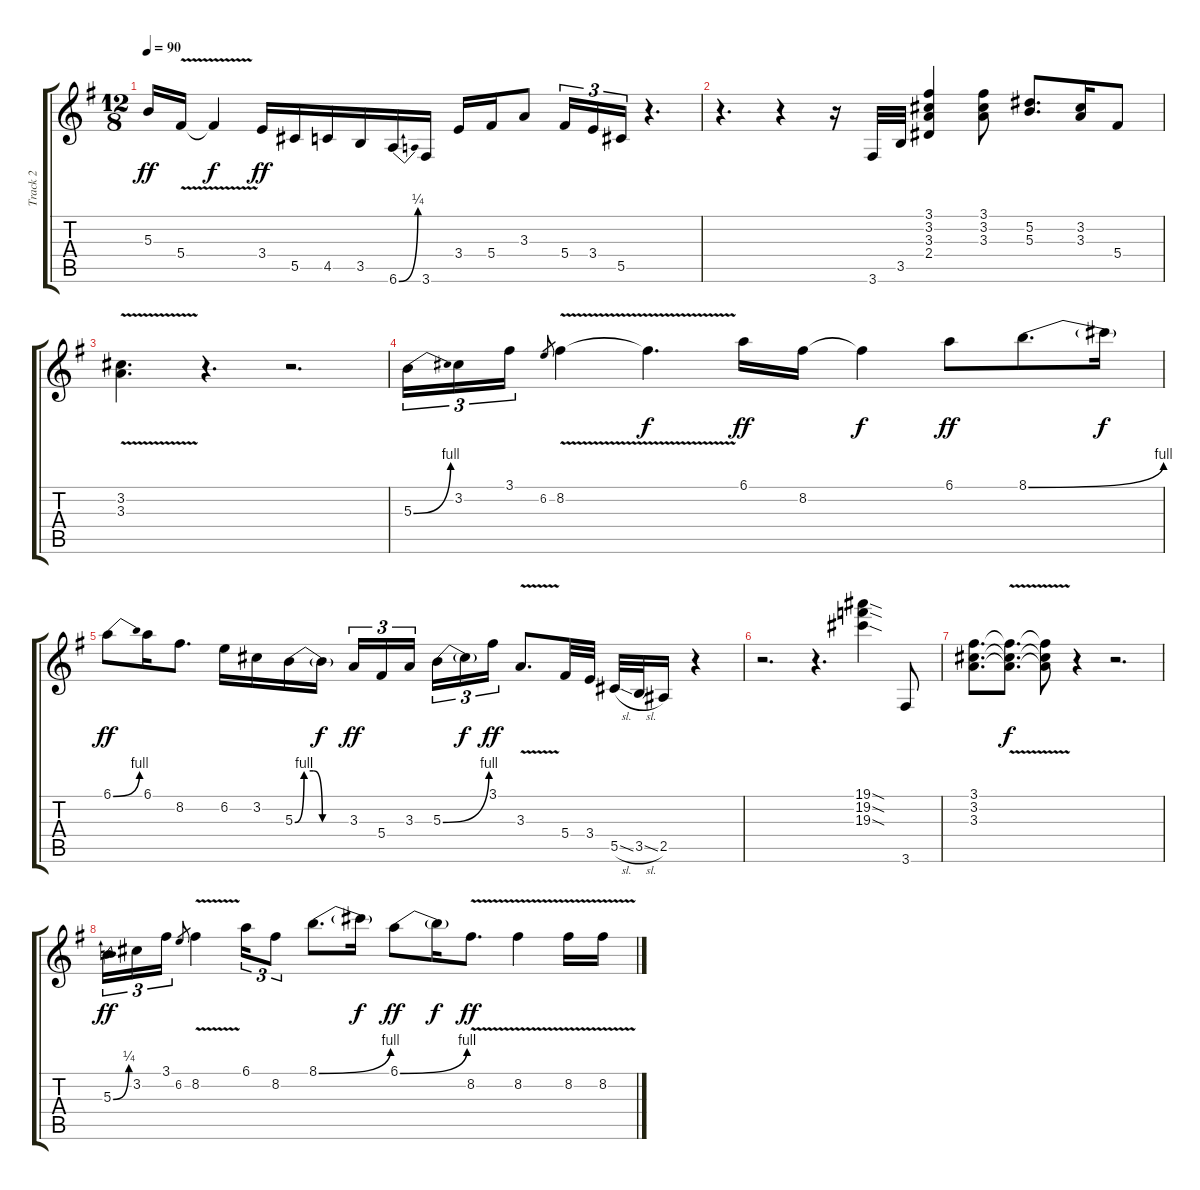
\track ("Track 2" "Track 2") {instrument electricguitarjazz}
\staff {score tabs}
\tuning (Eb4 Bb3 Gb3 Db3 Ab2 Eb2) {hide}
\ts (12 8)
\tempo 90
\clef g2
\ks g
5.3.16{dy ff} 5.4{v}.16 5.4{t}.4{dy f} 3.4.16{dy ff} 5.5.16 4.5.16 3.5.16 6.6{be (bend 0 0 60 1)}.16 3.6.16 3.4.16 5.4.16 3.3.8 5.4.16{tu (3 2)} 3.4.16{tu (3 2)} 5.5.16{tu (3 2)} r.4{d} |
r.4{d} r.4 r.16 3.6.32 3.5.32 (3.1 3.2 3.3 2.4).4 (3.1 3.2 3.3).8 (5.2 5.3).8{d} (3.2 3.3).16 5.4.8 |
(3.2{v} 3.3{v}).4{d} r.4{d} r.2{d} |
5.3{be (bend 0 0 60 4)}.16{tu (3 2)} 3.2.16{tu (3 2)} 3.1.16{tu (3 2)} 6.2.8{gr} 8.2{v}.4 8.2{t}.4{d dy f} 6.1.16{dy ff} 8.2.16 8.2{t}.4{dy f} 6.1.8{dy ff} 8.1{be (bend 0 0 60 4)}.8{d} 8.1{t}.16{dy f} |
6.1{be (bend 0 0 60 4)}.8{dy ff} 6.1.16 8.2.8{d} 6.2.16 3.2.16 5.3{be (custom 0 0 10 4 20 4 30 0 60 0)}.16 5.3{t}.16{dy f beam splitsecondary} 3.3.16{tu (3 2) dy ff} 5.4.16{tu (3 2)} 3.3.16{tu (3 2)} 5.3{be (bend 0 0 60 4)}.16{tu (3 2)} 5.3{t}.16{tu (3 2) dy f} 3.1.16{tu (3 2) dy ff} 3.3{v}.8{d} 5.4.32 3.4.32 5.5{sl}.32 3.5{sl}.32 2.5.16 r.4 |
r.2{d} r.4{d} (19.1{sod} 19.2{sod} 19.3{sod}).4 3.6.8 |
(3.1 3.2 3.3).8{d} (3.1{v t} 3.2{v t} 3.3{t}).8{d dy f} (3.1{v t} 3.2{v t} 3.3{t}).8 r.4 r.2{d} |
5.3{be (bend 0 0 60 1)}.16{tu (3 2) dy ff} 3.2.16{tu (3 2)} 3.1.16{tu (3 2)} 6.2.8{gr} 8.2{v}.4 6.1.16{tu (3 2)} 8.2.8{tu (3 2)} 8.1{be (bend 0 0 60 4)}.8{d} 8.1{t}.16{dy f} 6.1{be (bend 0 0 60 4)}.8{dy ff} 6.1{t}.16{dy f} 8.2{v}.8{d dy ff} 8.2{v}.4 8.2{v}.16 8.2{v}.16
